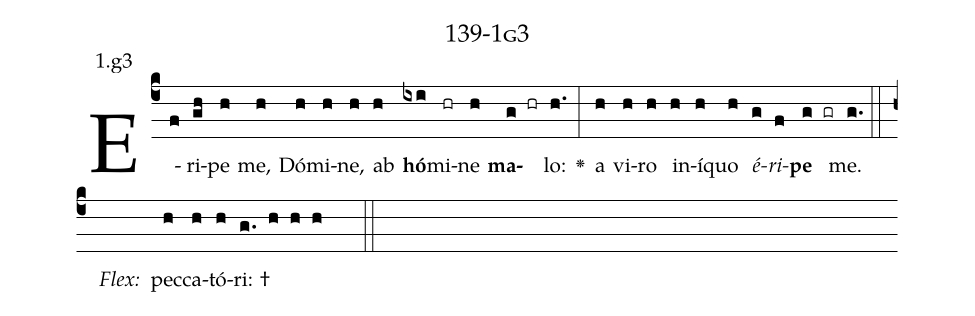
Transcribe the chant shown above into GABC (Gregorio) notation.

name: 139-1g3;
annotation: 1.g3;
%%
(c4)E(f)ri(gh)pe(h) me,(h) Dó(h)mi(h)ne,(h) ab(h) <b>hó</b>(ixi)mi(hr)ne(h) <b>ma</b>(g hr)lo:(h.) <v>\greheightstar</v>(:) a(h) vi(h)ro(h) in(h)í(h)quo(h) <i>é</i>(g)<i>ri</i>(f)<b>pe</b>(g gr) me.(g.) (::)
<i>Flex:</i>()  pec(h)ca(h)tó(h)ri: †(g. h h h  ::)

%E(h) u(h) o(g) u(f) a(g) e.(g.) (::)
